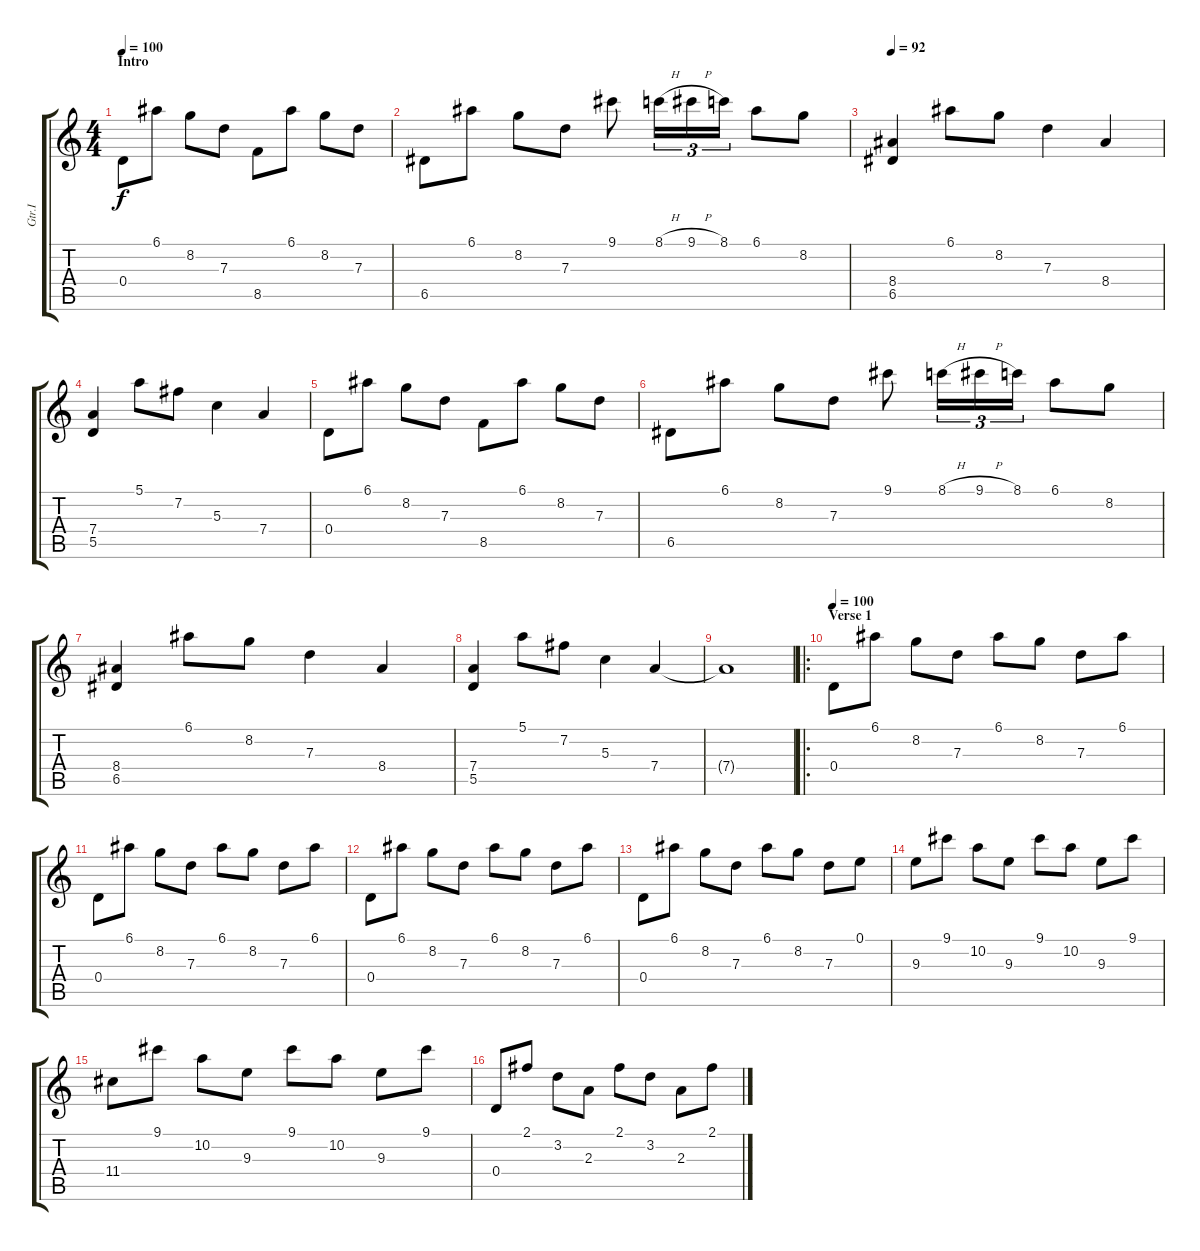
\track ("Gtr.I" "Gtr.I") {instrument overdrivenguitar}
\staff {score tabs}
\tuning (E4 B3 G3 D3 A2 E2) {hide}
\ts (4 4)
\section ("" "Intro")
\tempo 100
\clef g2
\ks c
0.4.8{dy f instrument overdrivenguitar} 6.1.8 8.2.8 7.3.8 8.5.8 6.1.8 8.2.8 7.3.8 |
6.5.8 6.1.8 8.2.8 7.3.8 9.1.8 8.1{h}.16{tu (3 2)} 9.1{h}.16{tu (3 2)} 8.1.16{tu (3 2)} 6.1.8 8.2.8 |
\tempo 92
(8.4 6.5).4 6.1.8 8.2.8 7.3.4 8.4.4 |
(7.4 5.5).4 5.1.8 7.2.8 5.3.4 7.4.4 |
0.4.8 6.1.8 8.2.8 7.3.8 8.5.8 6.1.8 8.2.8 7.3.8 |
6.5.8 6.1.8 8.2.8 7.3.8 9.1.8 8.1{h}.16{tu (3 2)} 9.1{h}.16{tu (3 2)} 8.1.16{tu (3 2)} 6.1.8 8.2.8 |
(8.4 6.5).4 6.1.8 8.2.8 7.3.4 8.4.4 |
(7.4 5.5).4 5.1.8 7.2.8 5.3.4 7.4.4 |
7.4{t}.1 |
\ro
\section ("" "Verse 1")
\tempo 100
0.4.8 6.1.8 8.2.8 7.3.8 6.1.8 8.2.8 7.3.8 6.1.8 |
0.4.8 6.1.8 8.2.8 7.3.8 6.1.8 8.2.8 7.3.8 6.1.8 |
0.4.8 6.1.8 8.2.8 7.3.8 6.1.8 8.2.8 7.3.8 6.1.8 |
0.4.8 6.1.8 8.2.8 7.3.8 6.1.8 8.2.8 7.3.8 0.1.8 |
9.3.8 9.1.8 10.2.8 9.3.8 9.1.8 10.2.8 9.3.8 9.1.8 |
11.4.8 9.1.8 10.2.8 9.3.8 9.1.8 10.2.8 9.3.8 9.1.8 |
0.4.8 2.1.8 3.2.8 2.3.8 2.1.8 3.2.8 2.3.8 2.1.8
